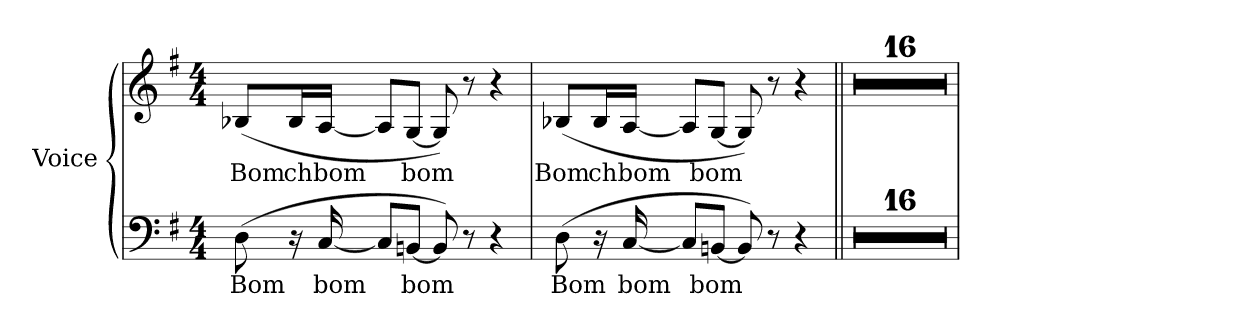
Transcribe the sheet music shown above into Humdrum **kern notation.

**kern	**text	**kern	**text
*part2	*part2	*part1	*part1
*staff2	*staff2	*staff1	*staff1
*I"Voice	*	*I"Voice	*
*I'Voice	*	*I'Voice	*
!!LO:PB:g=z
*clefF4	*	*clefG2	*
*k[f#]	*	*k[f#]	*
*G:	*	*G:	*
*M4/4	*	*M4/4	*
=1	=1	=1	=1
!	!LO:LY:b:color=#000000	!	!
!	!	!	!LO:LY:b:color=#000000
(8Di\	Bom	(8B-Xi/L	Bom
!	!	!	!LO:LY:b:color=#000000
16r	.	16B-i/L	ch
!	!LO:LY:b:color=#000000	!	!
!	!	!	!LO:LY:b:color=#000000
[16Ci/	bom	[16Ai/JJ	bom
8Ci/L]	.	8Ai/L]	.
!	!LO:LY:b:color=#000000	!	!
!	!	!	!LO:LY:b:color=#000000
[8BBni/J	bom	[8Gi/J	bom
8BBi/])	.	8Gi/])	.
8r	.	8r	.
4r	.	4r	.
=2	=2	=2	=2
!	!LO:LY:b:color=#000000	!	!
!	!	!	!LO:LY:b:color=#000000
(8Di\	Bom	(8B-Xi/L	Bom
!	!	!	!LO:LY:b:color=#000000
16r	.	16B-i/L	ch
!	!LO:LY:b:color=#000000	!	!
!	!	!	!LO:LY:b:color=#000000
[16Ci/	bom	[16Ai/JJ	bom
8Ci/L]	.	8Ai/L]	.
!	!LO:LY:b:color=#000000	!	!
!	!	!	!LO:LY:b:color=#000000
[8BBni/J	bom	[8Gi/J	bom
8BBi/])	.	8Gi/])	.
8r	.	8r	.
4r	.	4r	.
=3||	=3||	=3||	=3||
1r	.	1r	.
=4	=4	=4	=4
1r	.	1r	.
=5	=5	=5	=5
1r	.	1r	.
=6	=6	=6	=6
1r	.	1r	.
!!LO:LB:g=z
=7	=7	=7	=7
1r	.	1r	.
=8	=8	=8	=8
1r	.	1r	.
=9	=9	=9	=9
1r	.	1r	.
=10	=10	=10	=10
1r	.	1r	.
=11	=11	=11	=11
1r	.	1r	.
=12	=12	=12	=12
1r	.	1r	.
=13	=13	=13	=13
1r	.	1r	.
=14	=14	=14	=14
1r	.	1r	.
=15	=15	=15	=15
1r	.	1r	.
!!LO:LB:g=z
=16	=16	=16	=16
1r	.	1r	.
=17	=17	=17	=17
1r	.	1r	.
=18	=18	=18	=18
1r	.	1r	.
=	=	=	=
*-	*-	*-	*-
